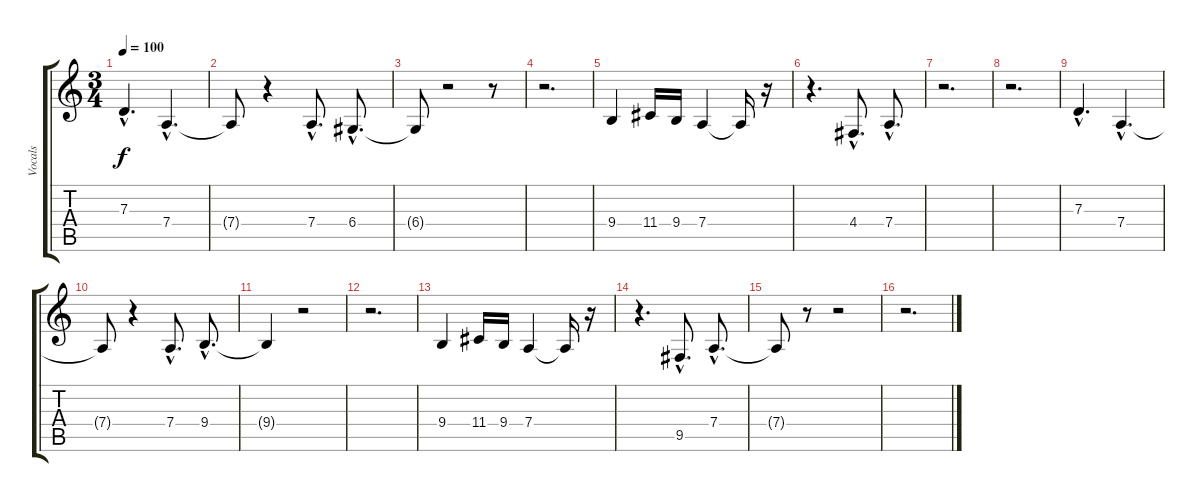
\track ("Vocals" "Vocals") {instrument lead1square}
\staff {score tabs}
\tuning (E4 B3 G3 D3 A2 D2) {hide}
\ts (3 4)
\tempo 100
\clef g2
\ks c
7.3{hac}.4{d dy f} 7.4{hac}.4{d} |
7.4{t}.8 r.4 7.4{hac}.8{d} 6.4{hac}.8{d} |
6.4{t}.8 r.2 r.8 |
r.2{d} |
9.4.4 11.4.16 9.4.16 7.4.4 7.4{t}.16 r.16 |
r.4{d} 4.4{hac}.8{d} 7.4{hac}.8{d} |
r.2{d} |
r.2{d} |
7.3{hac}.4{d} 7.4{hac}.4{d} |
7.4{t}.8 r.4 7.4{hac}.8{d} 9.4{hac}.8{d} |
9.4{t}.4 r.2 |
r.2{d} |
9.4.4 11.4.16 9.4.16 7.4.4 7.4{t}.16 r.16 |
r.4{d} 9.5{hac}.8{d} 7.4{hac}.8{d} |
7.4{t}.8 r.8 r.2 |
r.2{d}
